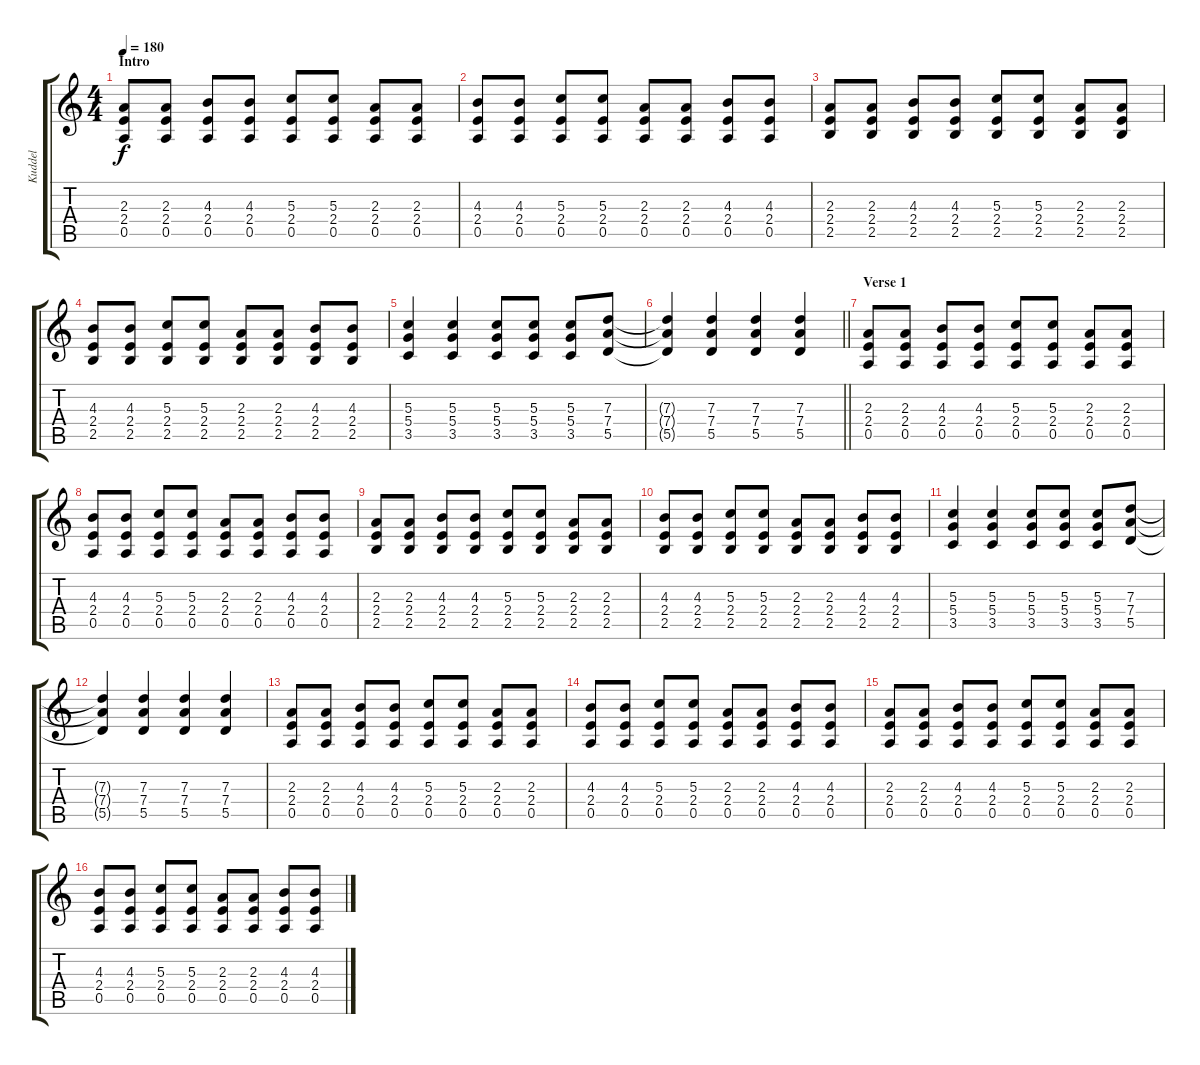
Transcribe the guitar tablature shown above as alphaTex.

\track ("Kuddel" "Kuddel") {instrument overdrivenguitar}
\staff {score tabs}
\tuning (E4 B3 G3 D3 A2 E2) {hide}
\ts (4 4)
\section ("" "Intro")
\tempo 180
\clef g2
\ks c
(2.3 2.4 0.5).8{dy f instrument overdrivenguitar} (2.3 2.4 0.5).8 (4.3 2.4 0.5).8 (4.3 2.4 0.5).8 (5.3 2.4 0.5).8 (5.3 2.4 0.5).8 (2.3 2.4 0.5).8 (2.3 2.4 0.5).8 |
(4.3 2.4 0.5).8 (4.3 2.4 0.5).8 (5.3 2.4 0.5).8 (5.3 2.4 0.5).8 (2.3 2.4 0.5).8 (2.3 2.4 0.5).8 (4.3 2.4 0.5).8 (4.3 2.4 0.5).8 |
(2.3 2.4 2.5).8 (2.3 2.4 2.5).8 (4.3 2.4 2.5).8 (4.3 2.4 2.5).8 (5.3 2.4 2.5).8 (5.3 2.4 2.5).8 (2.3 2.4 2.5).8 (2.3 2.4 2.5).8 |
(4.3 2.4 2.5).8 (4.3 2.4 2.5).8 (5.3 2.4 2.5).8 (5.3 2.4 2.5).8 (2.3 2.4 2.5).8 (2.3 2.4 2.5).8 (4.3 2.4 2.5).8 (4.3 2.4 2.5).8 |
(5.3 5.4 3.5).4 (5.3 5.4 3.5).4 (5.3 5.4 3.5).8 (5.3 5.4 3.5).8 (5.3 5.4 3.5).8 (7.3 7.4 5.5).8 |
\barLineRight lightlight
(7.3{t} 7.4{t} 5.5{t}).4 (7.3 7.4 5.5).4 (7.3 7.4 5.5).4 (7.3 7.4 5.5).4 |
\section ("" "Verse 1")
(2.3 2.4 0.5).8 (2.3 2.4 0.5).8 (4.3 2.4 0.5).8 (4.3 2.4 0.5).8 (5.3 2.4 0.5).8 (5.3 2.4 0.5).8 (2.3 2.4 0.5).8 (2.3 2.4 0.5).8 |
(4.3 2.4 0.5).8 (4.3 2.4 0.5).8 (5.3 2.4 0.5).8 (5.3 2.4 0.5).8 (2.3 2.4 0.5).8 (2.3 2.4 0.5).8 (4.3 2.4 0.5).8 (4.3 2.4 0.5).8 |
(2.3 2.4 2.5).8 (2.3 2.4 2.5).8 (4.3 2.4 2.5).8 (4.3 2.4 2.5).8 (5.3 2.4 2.5).8 (5.3 2.4 2.5).8 (2.3 2.4 2.5).8 (2.3 2.4 2.5).8 |
(4.3 2.4 2.5).8 (4.3 2.4 2.5).8 (5.3 2.4 2.5).8 (5.3 2.4 2.5).8 (2.3 2.4 2.5).8 (2.3 2.4 2.5).8 (4.3 2.4 2.5).8 (4.3 2.4 2.5).8 |
(5.3 5.4 3.5).4 (5.3 5.4 3.5).4 (5.3 5.4 3.5).8 (5.3 5.4 3.5).8 (5.3 5.4 3.5).8 (7.3 7.4 5.5).8 |
(7.3{t} 7.4{t} 5.5{t}).4 (7.3 7.4 5.5).4 (7.3 7.4 5.5).4 (7.3 7.4 5.5).4 |
(2.3 2.4 0.5).8 (2.3 2.4 0.5).8 (4.3 2.4 0.5).8 (4.3 2.4 0.5).8 (5.3 2.4 0.5).8 (5.3 2.4 0.5).8 (2.3 2.4 0.5).8 (2.3 2.4 0.5).8 |
(4.3 2.4 0.5).8 (4.3 2.4 0.5).8 (5.3 2.4 0.5).8 (5.3 2.4 0.5).8 (2.3 2.4 0.5).8 (2.3 2.4 0.5).8 (4.3 2.4 0.5).8 (4.3 2.4 0.5).8 |
(2.3 2.4 0.5).8 (2.3 2.4 0.5).8 (4.3 2.4 0.5).8 (4.3 2.4 0.5).8 (5.3 2.4 0.5).8 (5.3 2.4 0.5).8 (2.3 2.4 0.5).8 (2.3 2.4 0.5).8 |
(4.3 2.4 0.5).8 (4.3 2.4 0.5).8 (5.3 2.4 0.5).8 (5.3 2.4 0.5).8 (2.3 2.4 0.5).8 (2.3 2.4 0.5).8 (4.3 2.4 0.5).8 (4.3 2.4 0.5).8
